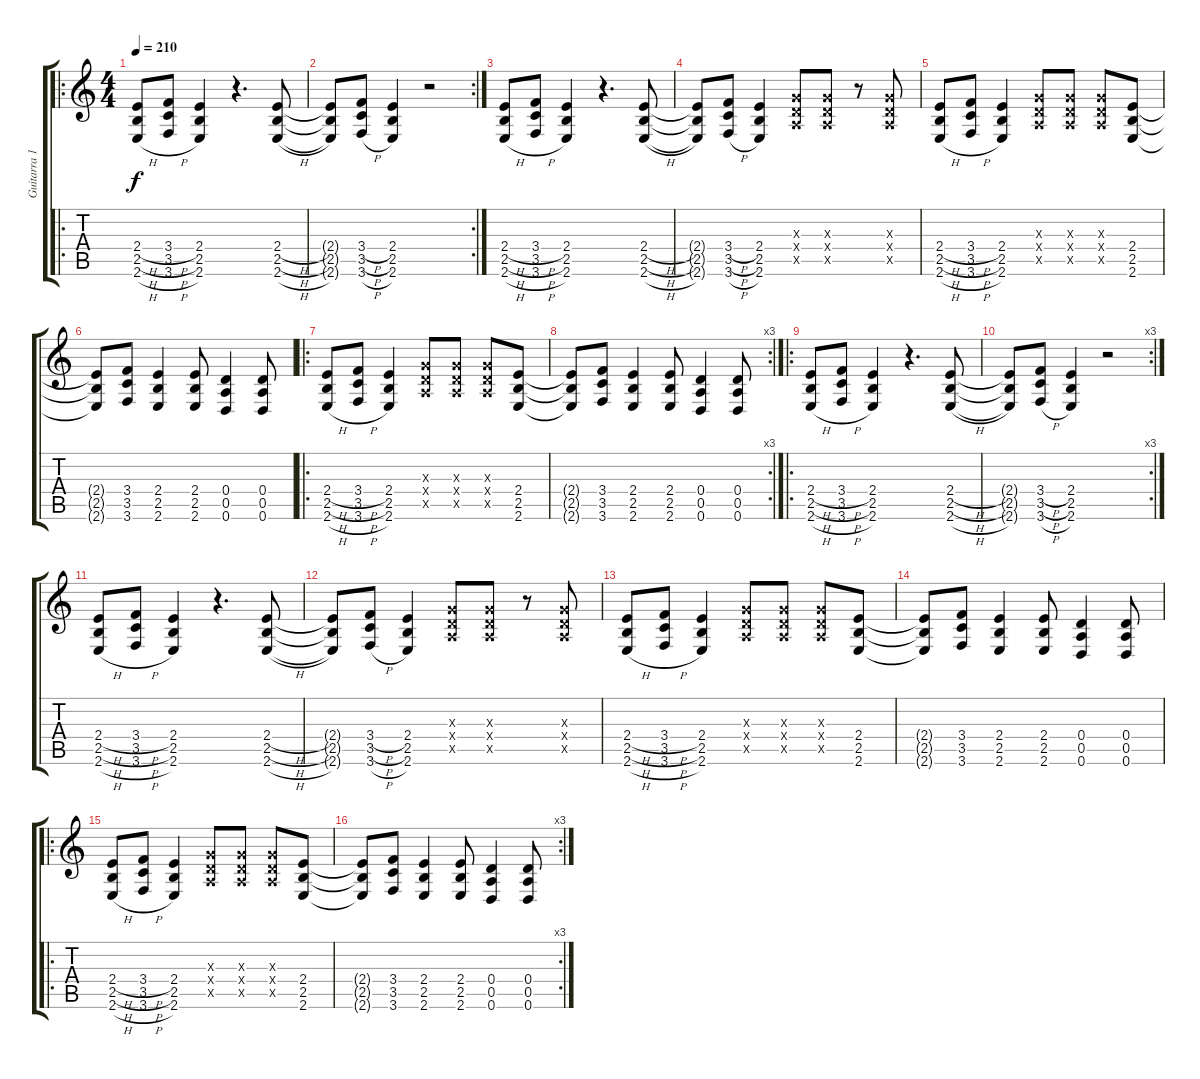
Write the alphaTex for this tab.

\track ("Guitarra 1" "Guitarra 1") {instrument distortionguitar}
\staff {score tabs}
\tuning (E4 B3 G3 D3 A2 D2) {hide}
\ro
\ts (4 4)
\tempo 210
\clef g2
\ks c
(2.4{h} 2.5{h} 2.6{h}).8{dy f} (3.4{h} 3.5{h} 3.6{h}).8 (2.4 2.5 2.6).4 r.4{d} (2.4{h} 2.5{h} 2.6{h}).8 |
\rc 2
(2.4{t} 2.5{t} 2.6{t}).8 (3.4{h} 3.5{h} 3.6{h}).8 (2.4 2.5 2.6).4 r.2 |
(2.4{h} 2.5{h} 2.6{h}).8 (3.4{h} 3.5{h} 3.6{h}).8 (2.4 2.5 2.6).4 r.4{d} (2.4{h} 2.5{h} 2.6{h}).8 |
(2.4{t} 2.5{t} 2.6{t}).8 (3.4{h} 3.5{h} 3.6{h}).8 (2.4 2.5 2.6).4 (0.3{x} 0.4{x} 0.5{x}).8 (0.3{x} 0.4{x} 0.5{x}).8 r.8 (0.3{x} 0.4{x} 0.5{x}).8 |
(2.4{h} 2.5{h} 2.6{h}).8 (3.4{h} 3.5{h} 3.6{h}).8 (2.4 2.5 2.6).4 (0.3{x} 0.4{x} 0.5{x}).8 (0.3{x} 0.4{x} 0.5{x}).8 (0.3{x} 0.4{x} 0.5{x}).8 (2.4 2.5 2.6).8 |
(2.4{t} 2.5{t} 2.6{t}).8 (3.4 3.5 3.6).8 (2.4 2.5 2.6).4 (2.4 2.5 2.6).8 (0.4 0.5 0.6).4 (0.4 0.5 0.6).8 |
\ro
(2.4{h} 2.5{h} 2.6{h}).8 (3.4{h} 3.5{h} 3.6{h}).8 (2.4 2.5 2.6).4 (0.3{x} 0.4{x} 0.5{x}).8 (0.3{x} 0.4{x} 0.5{x}).8 (0.3{x} 0.4{x} 0.5{x}).8 (2.4 2.5 2.6).8 |
\rc 3
(2.4{t} 2.5{t} 2.6{t}).8 (3.4 3.5 3.6).8 (2.4 2.5 2.6).4 (2.4 2.5 2.6).8 (0.4 0.5 0.6).4 (0.4 0.5 0.6).8 |
\ro
(2.4{h} 2.5{h} 2.6{h}).8 (3.4{h} 3.5{h} 3.6{h}).8 (2.4 2.5 2.6).4 r.4{d} (2.4{h} 2.5{h} 2.6{h}).8 |
\rc 3
(2.4{t} 2.5{t} 2.6{t}).8 (3.4{h} 3.5{h} 3.6{h}).8 (2.4 2.5 2.6).4 r.2 |
(2.4{h} 2.5{h} 2.6{h}).8 (3.4{h} 3.5{h} 3.6{h}).8 (2.4 2.5 2.6).4 r.4{d} (2.4{h} 2.5{h} 2.6{h}).8 |
(2.4{t} 2.5{t} 2.6{t}).8 (3.4{h} 3.5{h} 3.6{h}).8 (2.4 2.5 2.6).4 (0.3{x} 0.4{x} 0.5{x}).8 (0.3{x} 0.4{x} 0.5{x}).8 r.8 (0.3{x} 0.4{x} 0.5{x}).8 |
(2.4{h} 2.5{h} 2.6{h}).8 (3.4{h} 3.5{h} 3.6{h}).8 (2.4 2.5 2.6).4 (0.3{x} 0.4{x} 0.5{x}).8 (0.3{x} 0.4{x} 0.5{x}).8 (0.3{x} 0.4{x} 0.5{x}).8 (2.4 2.5 2.6).8 |
(2.4{t} 2.5{t} 2.6{t}).8 (3.4 3.5 3.6).8 (2.4 2.5 2.6).4 (2.4 2.5 2.6).8 (0.4 0.5 0.6).4 (0.4 0.5 0.6).8 |
\ro
(2.4{h} 2.5{h} 2.6{h}).8 (3.4{h} 3.5{h} 3.6{h}).8 (2.4 2.5 2.6).4 (0.3{x} 0.4{x} 0.5{x}).8 (0.3{x} 0.4{x} 0.5{x}).8 (0.3{x} 0.4{x} 0.5{x}).8 (2.4 2.5 2.6).8 |
\rc 3
(2.4{t} 2.5{t} 2.6{t}).8 (3.4 3.5 3.6).8 (2.4 2.5 2.6).4 (2.4 2.5 2.6).8 (0.4 0.5 0.6).4 (0.4 0.5 0.6).8
